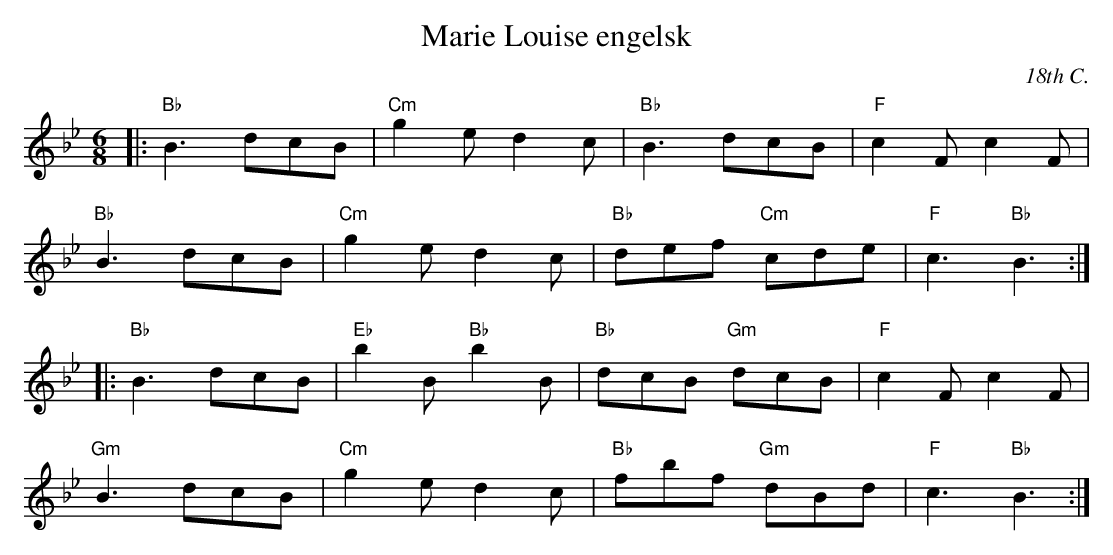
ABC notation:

X:1
T: Marie Louise engelsk
O: 18th C.
M: 6/8
L: 1/8
K: Bb
|: "Bb"B3 dcB | "Cm"g2e     d2c | "Bb"B3      dcB | "F"c2F    c2F |
"Bb"B3 dcB | "Cm"g2e     d2c | "Bb"def "Cm"cde | "F"c3 "Bb"B3 :|
|: "Bb"B3 dcB | "Eb"b2B "Bb"b2B | "Bb"dcB "Gm"dcB | "F"c2F    c2F |
"Gm"B3 dcB | "Cm"g2e     d2c | "Bb"fbf "Gm"dBd | "F"c3 "Bb"B3 :|
